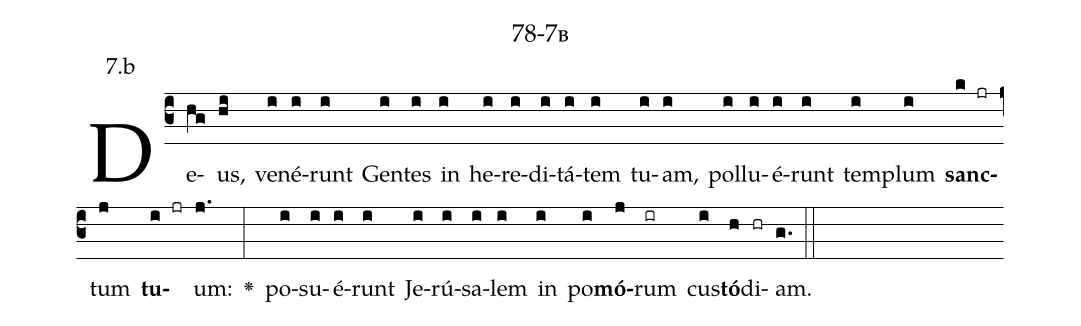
name: 78-7b;
annotation: 7.b;
%%
(c3)De(hg)us,(hi) ve(i)né(i)runt(i) Gen(i)tes(i) in(i) he(i)re(i)di(i)tá(i)tem(i) tu(i)am,(i) pol(i)lu(i)é(i)runt(i) tem(i)plum(i) <b>sanc</b>(k jr)tum(j) <b>tu</b>(i jr)um:(j.) <v>\greheightstar</v>(:) po(i)su(i)é(i)runt(i) Je(i)rú(i)sa(i)lem(i) in(i) po(i)<b>mó</b>(j)rum(ir) cus(i)<b>tó</b>(h)di(hr)am.(g.) (::)


%E(i) u(i) o(j) u(i) a(h) e.(g.) (::)
